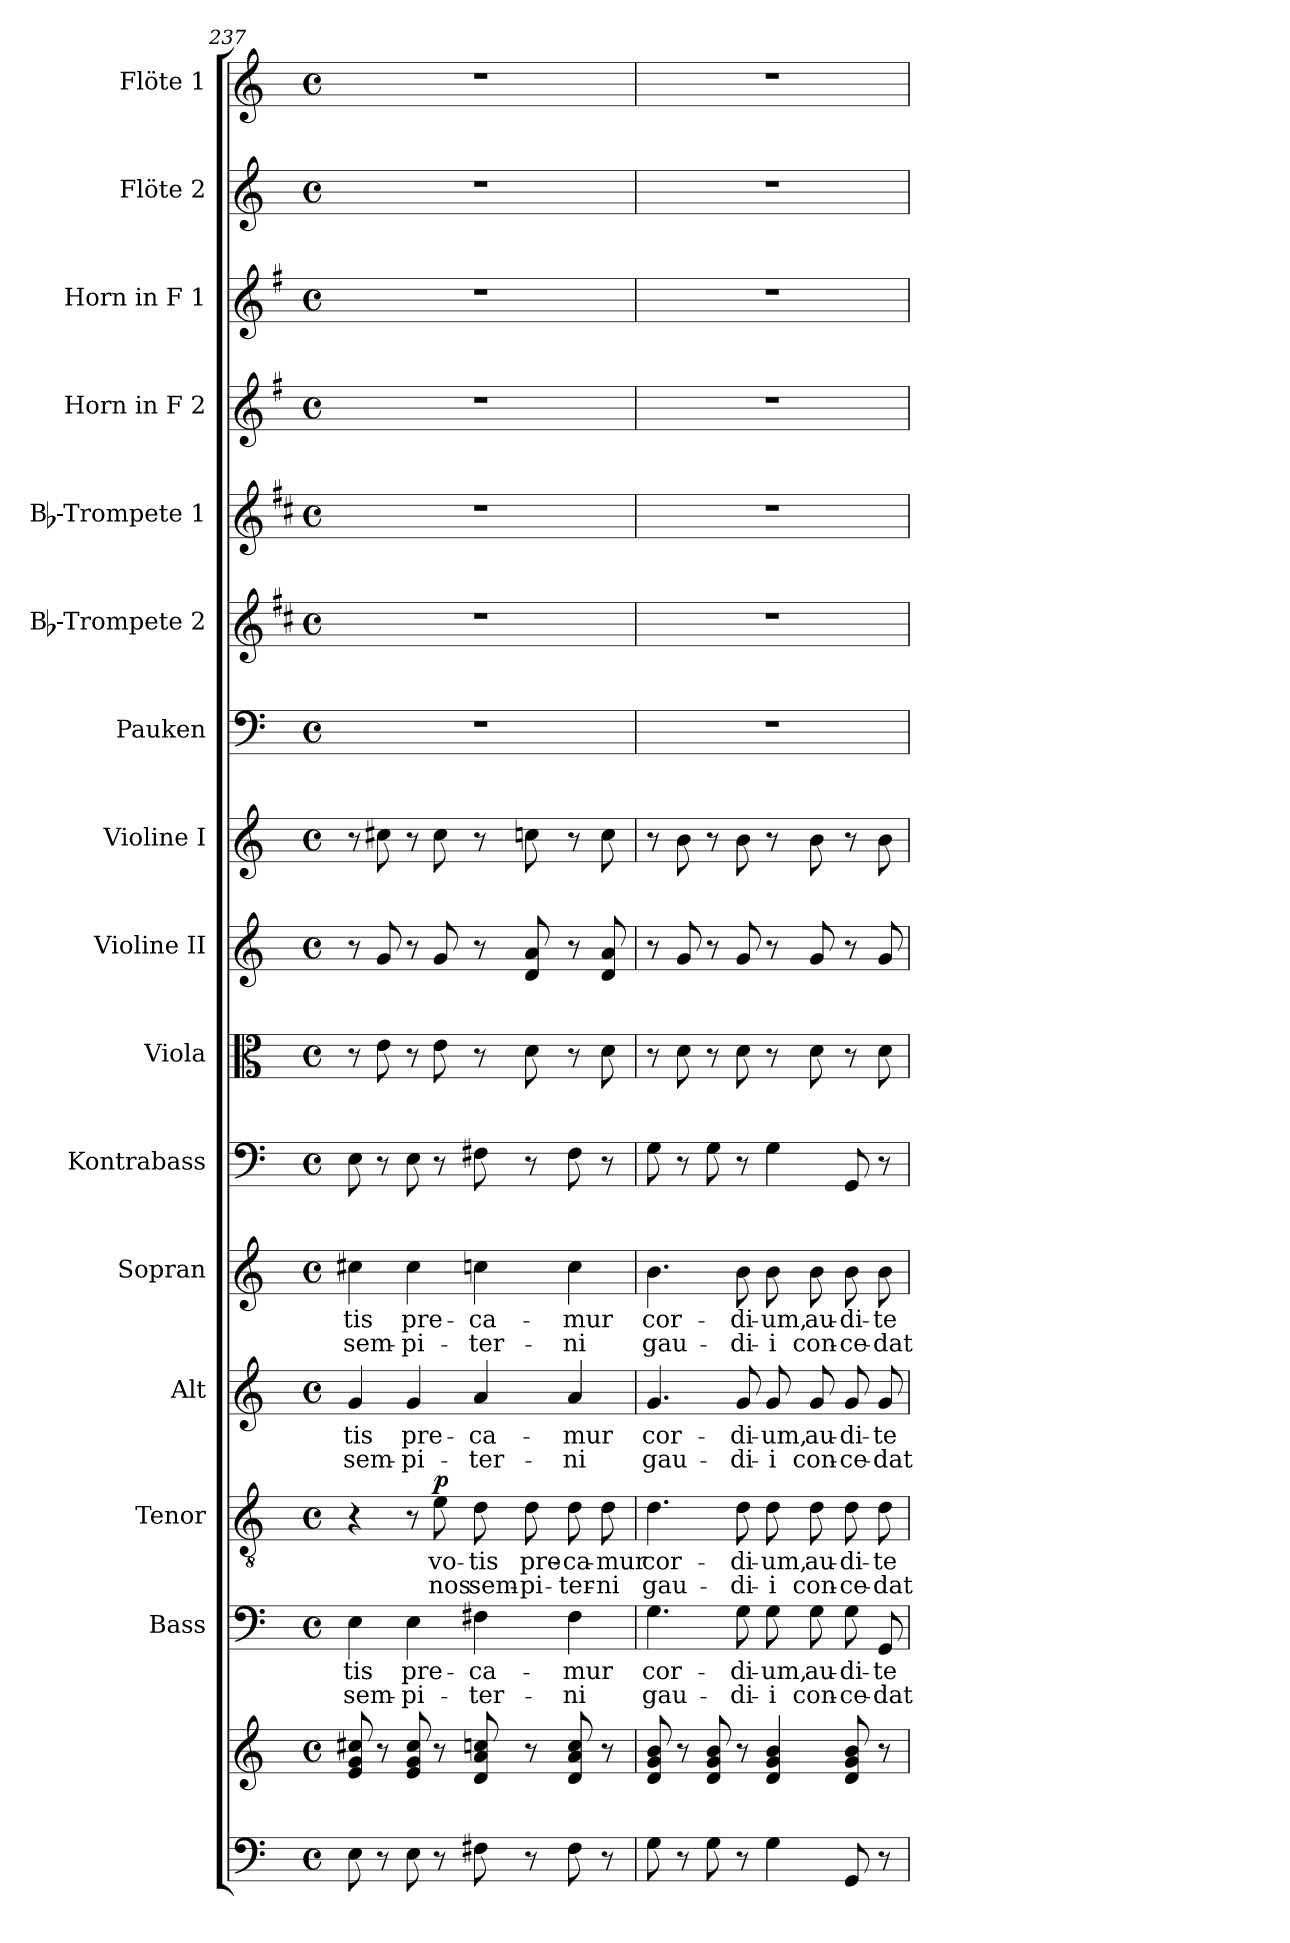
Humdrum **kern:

**kern	**kern	**kern	**text	**text	**kern	**text	**text	**dynam	**kern	**text	**text	**kern	**text	**text	**kern	**kern	**kern	**kern	**kern	**kern	**kern	**kern	**kern	**kern	**kern
*part16	*part16	*part15	*part15	*part15	*part14	*part14	*part14	*part14	*part13	*part13	*part13	*part12	*part12	*part12	*part11	*part10	*part9	*part8	*part7	*part6	*part5	*part4	*part3	*part2	*part1
*staff17	*staff16	*staff15	*staff15	*staff15	*staff14	*staff14	*staff14	*staff14	*staff13	*staff13	*staff13	*staff12	*staff12	*staff12	*staff11	*staff10	*staff9	*staff8	*staff7	*staff6	*staff5	*staff4	*staff3	*staff2	*staff1
*	*	*I"Bass	*	*	*I"Tenor	*	*	*	*I"Alt	*	*	*I"Sopran	*	*	*I"Kontrabass	*I"Viola	*I"Violine II	*I"Violine I	*I"Pauken	*I"Bb-Trompete 2	*I"Bb-Trompete 1	*I"Horn in F 2	*I"Horn in F 1	*I"Flöte 2	*I"Flöte 1
*	*	*I'B.	*	*	*I'T.	*	*	*	*I'A.	*	*	*I'S.	*	*	*I'Kb.	*I'Vla.	*I'Vl. II	*I'Vl. I	*I'Pk.	*I'Bb Trp. 2	*I'Bb Trp. 1	*	*	*I'Fl. 2	*I'Fl. 1
*clefF4	*clefG2	*clefF4	*	*	*clefGv2	*	*	*	*clefG2	*	*	*clefG2	*	*	*clefF4	*clefC3	*clefG2	*clefG2	*clefF4	*clefG2	*clefG2	*clefG2	*clefG2	*clefG2	*clefG2
*	*	*	*	*	*	*	*	*	*	*	*	*	*	*	*ITrd7c12	*	*	*	*	*ITrd1c2	*ITrd1c2	*ITrd4c7	*ITrd4c7	*	*
*k[]	*k[]	*k[]	*	*	*k[]	*	*	*	*k[]	*	*	*k[]	*	*	*k[]	*k[]	*k[]	*k[]	*k[]	*k[]	*k[]	*k[]	*k[]	*k[]	*k[]
*C:	*C:	*C:	*	*	*C:	*	*	*	*C:	*	*	*C:	*	*	*C:	*C:	*C:	*C:	*C:	*C:	*C:	*C:	*C:	*C:	*C:
*M4/4	*M4/4	*M4/4	*	*	*M4/4	*	*	*	*M4/4	*	*	*M4/4	*	*	*M4/4	*M4/4	*M4/4	*M4/4	*M4/4	*M4/4	*M4/4	*M4/4	*M4/4	*M4/4	*M4/4
*met(c)	*met(c)	*met(c)	*	*	*met(c)	*	*	*	*met(c)	*	*	*met(c)	*	*	*met(c)	*met(c)	*met(c)	*met(c)	*met(c)	*met(c)	*met(c)	*met(c)	*met(c)	*met(c)	*met(c)
=237	=237	=237	=237	=237	=237	=237	=237	=237	=237	=237	=237	=237	=237	=237	=237	=237	=237	=237	=237	=237	=237	=237	=237	=237	=237
!	!	!	!LO:LY:b	!LO:LY:b	!	!	!	!	!	!LO:LY:b	!LO:LY:b	!	!LO:LY:b	!LO:LY:b	!	!	!	!	!	!	!	!	!	!	!
8E\	8e/ 8g/ 8cc#X/	4E\	-tis	sem-	4r	.	.	.	4g/	-tis	sem-	4cc#X\	-tis	sem-	8EE\	8r	8r	8r	1r	1r	1r	1r	1r	1r	1r
8r	8r	.	.	.	.	.	.	.	.	.	.	.	.	.	8r	8e\	8g/	8cc#X\	.	.	.	.	.	.	.
!	!	!	!LO:LY:b	!LO:LY:b	!	!	!	!	!	!LO:LY:b	!LO:LY:b	!	!LO:LY:b	!LO:LY:b	!	!	!	!	!	!	!	!	!	!	!
8E\	8e/ 8g/ 8cc#/	4E\	pre-	-pi-	8r	.	.	.	4g/	pre-	-pi-	4cc#\	pre-	-pi-	8EE\	8r	8r	8r	.	.	.	.	.	.	.
!	!	!	!	!	!	!LO:LY:b	!LO:LY:b	!LO:DY:a	!	!	!	!	!	!	!	!	!	!	!	!	!	!	!	!	!
8r	8r	.	.	.	8e\	vo-	nos	p	.	.	.	.	.	.	8r	8e\	8g/	8cc#\	.	.	.	.	.	.	.
!	!	!	!LO:LY:b	!LO:LY:b	!	!LO:LY:b	!LO:LY:b	!	!	!LO:LY:b	!LO:LY:b	!	!LO:LY:b	!LO:LY:b	!	!	!	!	!	!	!	!	!	!	!
8F#X\	8d/ 8a/ 8ccn/	4F#X\	-ca-	-ter-	8d\	-tis	sem-	.	4a/	-ca-	-ter-	4ccn\	-ca-	-ter-	8FF#X\	8r	8r	8r	.	.	.	.	.	.	.
!	!	!	!	!	!	!LO:LY:b	!LO:LY:b	!	!	!	!	!	!	!	!	!	!	!	!	!	!	!	!	!	!
8r	8r	.	.	.	8d\	pre-	-pi-	.	.	.	.	.	.	.	8r	8d\	8d/ 8a/	8ccn\	.	.	.	.	.	.	.
!	!	!	!LO:LY:b	!LO:LY:b	!	!LO:LY:b	!LO:LY:b	!	!	!LO:LY:b	!LO:LY:b	!	!LO:LY:b	!LO:LY:b	!	!	!	!	!	!	!	!	!	!	!
8F#\	8d/ 8a/ 8cc/	4F#\	-mur	-ni	8d\	-ca-	-ter-	.	4a/	-mur	-ni	4cc\	-mur	-ni	8FF#\	8r	8r	8r	.	.	.	.	.	.	.
!	!	!	!	!	!	!LO:LY:b	!LO:LY:b	!	!	!	!	!	!	!	!	!	!	!	!	!	!	!	!	!	!
8r	8r	.	.	.	8d\	-mur	-ni	.	.	.	.	.	.	.	8r	8d\	8d/ 8a/	8cc\	.	.	.	.	.	.	.
=238	=238	=238	=238	=238	=238	=238	=238	=238	=238	=238	=238	=238	=238	=238	=238	=238	=238	=238	=238	=238	=238	=238	=238	=238	=238
!	!	!	!LO:LY:b	!LO:LY:b	!	!LO:LY:b	!LO:LY:b	!	!	!LO:LY:b	!LO:LY:b	!	!LO:LY:b	!LO:LY:b	!	!	!	!	!	!	!	!	!	!	!
8G\	8d/ 8g/ 8b/	4.G\	cor-	gau-	4.d\	cor-	gau-	.	4.g/	cor-	gau-	4.b\	cor-	gau-	8GG\	8r	8r	8r	1r	1r	1r	1r	1r	1r	1r
8r	8r	.	.	.	.	.	.	.	.	.	.	.	.	.	8r	8d\	8g/	8b\	.	.	.	.	.	.	.
8G\	8d/ 8g/ 8b/	.	.	.	.	.	.	.	.	.	.	.	.	.	8GG\	8r	8r	8r	.	.	.	.	.	.	.
!	!	!	!LO:LY:b	!LO:LY:b	!	!LO:LY:b	!LO:LY:b	!	!	!LO:LY:b	!LO:LY:b	!	!LO:LY:b	!LO:LY:b	!	!	!	!	!	!	!	!	!	!	!
8r	8r	8G\	-di-	-di-	8d\	-di-	-di-	.	8g/	-di-	-di-	8b\	-di-	-di-	8r	8d\	8g/	8b\	.	.	.	.	.	.	.
!	!	!	!LO:LY:b	!LO:LY:b	!	!LO:LY:b	!LO:LY:b	!	!	!LO:LY:b	!LO:LY:b	!	!LO:LY:b	!LO:LY:b	!	!	!	!	!	!	!	!	!	!	!
4G\	4d/ 4g/ 4b/	8G\	-um,	-i	8d\	-um,	-i	.	8g/	-um,	-i	8b\	-um,	-i	4GG\	8r	8r	8r	.	.	.	.	.	.	.
!	!	!	!LO:LY:b	!LO:LY:b	!	!LO:LY:b	!LO:LY:b	!	!	!LO:LY:b	!LO:LY:b	!	!LO:LY:b	!LO:LY:b	!	!	!	!	!	!	!	!	!	!	!
.	.	8G\	au-	con-	8d\	au-	con-	.	8g/	au-	con-	8b\	au-	con-	.	8d\	8g/	8b\	.	.	.	.	.	.	.
!	!	!	!LO:LY:b	!LO:LY:b	!	!LO:LY:b	!LO:LY:b	!	!	!LO:LY:b	!LO:LY:b	!	!LO:LY:b	!LO:LY:b	!	!	!	!	!	!	!	!	!	!	!
8GG/	8d/ 8g/ 8b/	8G\	-di-	-ce-	8d\	-di-	-ce-	.	8g/	-di-	-ce-	8b\	-di-	-ce-	8GGG/	8r	8r	8r	.	.	.	.	.	.	.
!	!	!	!LO:LY:b	!LO:LY:b	!	!LO:LY:b	!LO:LY:b	!	!	!LO:LY:b	!LO:LY:b	!	!LO:LY:b	!LO:LY:b	!	!	!	!	!	!	!	!	!	!	!
8r	8r	8GG/	-te	-dat	8d\	-te	-dat	.	8g/	-te	-dat	8b\	-te	-dat	8r	8d\	8g/	8b\	.	.	.	.	.	.	.
=	=	=	=	=	=	=	=	=	=	=	=	=	=	=	=	=	=	=	=	=	=	=	=	=	=
*-	*-	*-	*-	*-	*-	*-	*-	*-	*-	*-	*-	*-	*-	*-	*-	*-	*-	*-	*-	*-	*-	*-	*-	*-	*-
